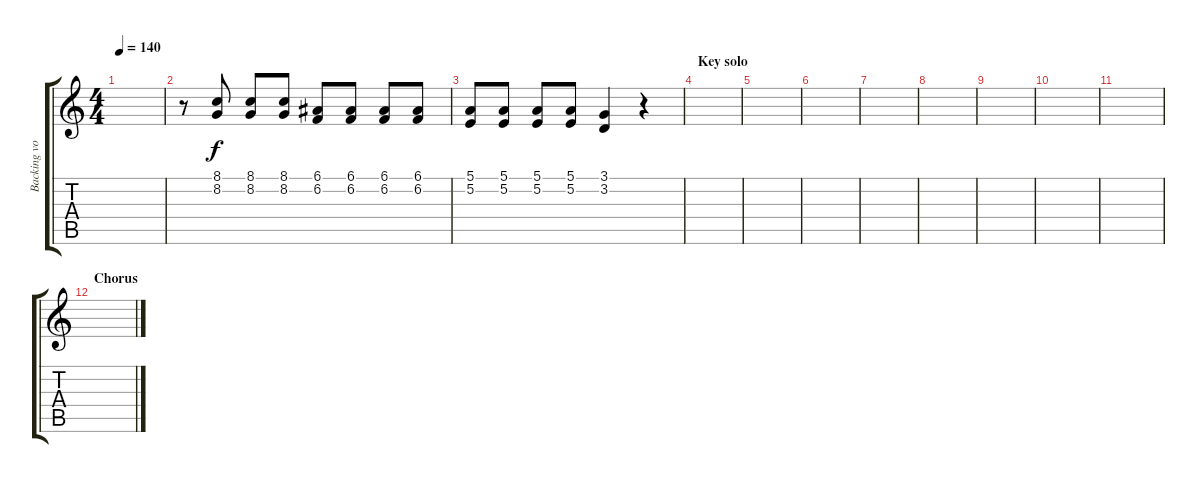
\track ("Backing vocals (children)" "Backing vo") {instrument lead3calliope}
\staff {score tabs}
\tuning (E4 B3 G3 D3 A2 E2) {hide}
\ts (4 4)
\tempo 140
\clef g2
\ks c
|
r.8 (8.1 8.2).8 (8.1 8.2).8 (8.1 8.2).8 (6.1 6.2).8 (6.1 6.2).8 (6.1 6.2).8 (6.1 6.2).8 |
(5.1 5.2).8 (5.1 5.2).8 (5.1 5.2).8 (5.1 5.2).8 (3.1 3.2).4 r.4 |
\section ("" "Key solo")
|
|
|
|
|
|
|
|
\section ("" "Chorus")
